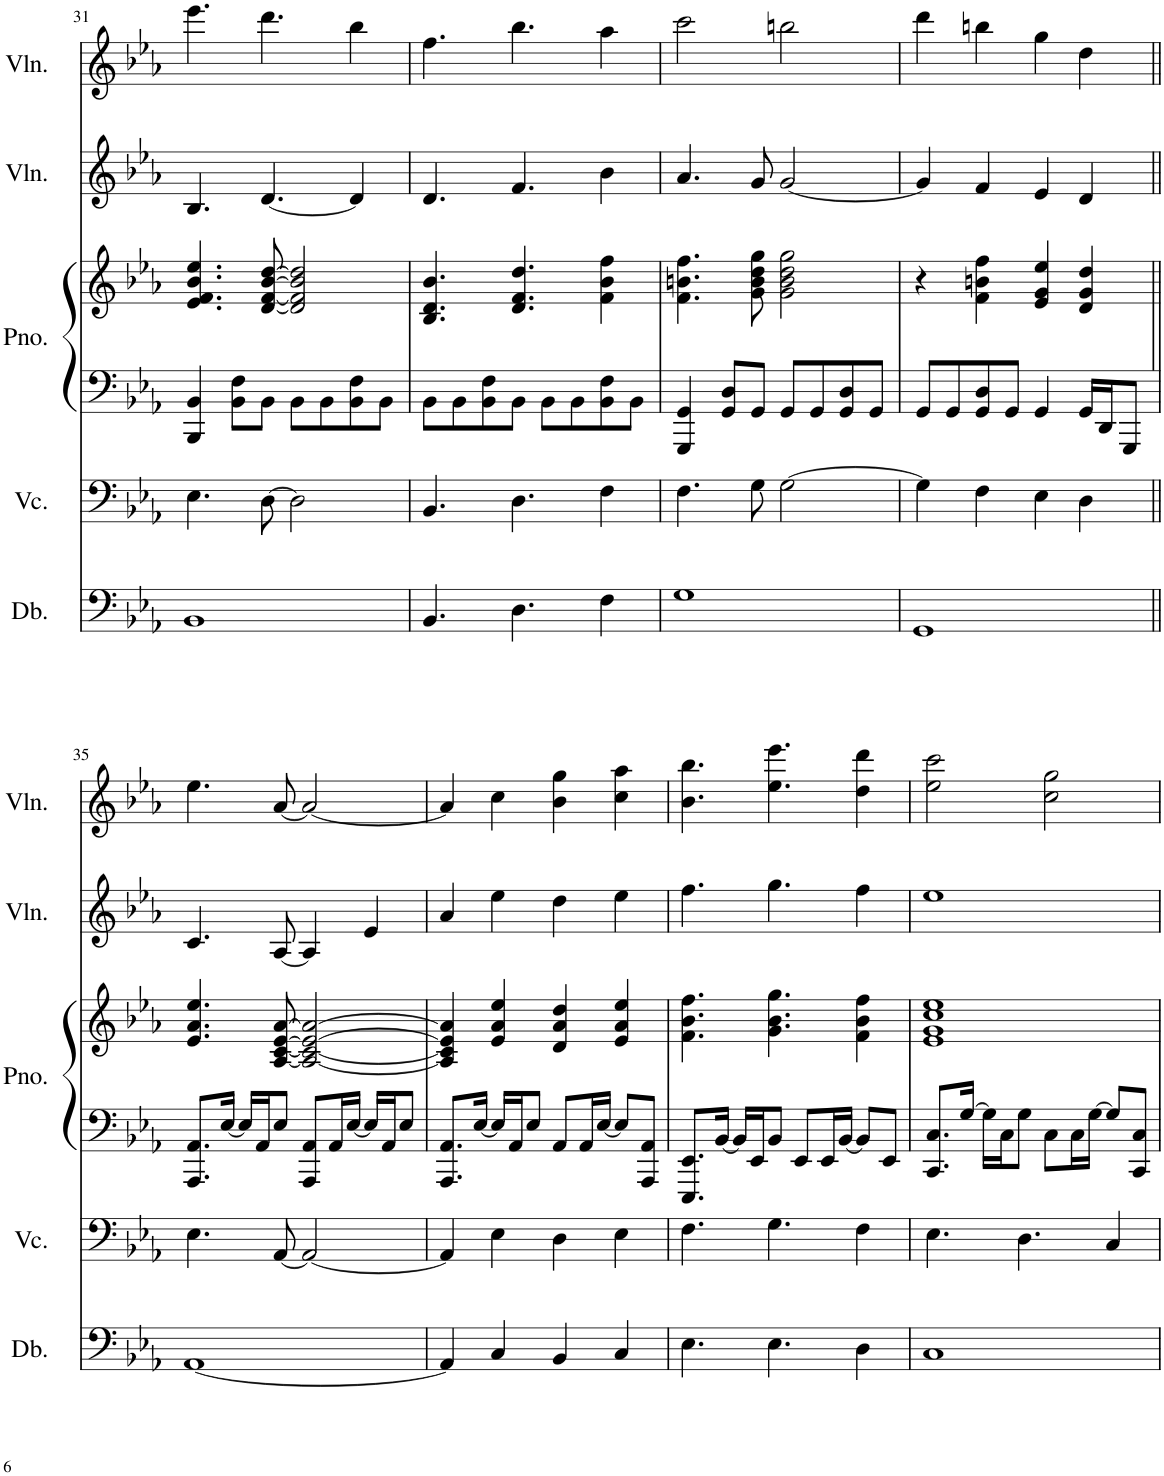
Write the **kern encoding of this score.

**kern	**kern	**kern	**kern	**kern	**kern
*part5	*part4	*part3	*part3	*part2	*part1
*staff6	*staff5	*staff4	*staff3	*staff2	*staff1
*I"Double Bass	*I"Violoncello	*I"Piano	*	*I"Violin	*I"Violin
*I'Db.	*I'Vc.	*I'Pno.	*	*I'Vln.	*I'Vln.
!!LO:PB:g=z
*clefF4	*clefF4	*clefF4	*clefG2	*clefG2	*clefG2
*Trd7c12	*	*	*	*	*
*k[b-e-a-]	*k[b-e-a-]	*k[b-e-a-]	*k[b-e-a-]	*k[b-e-a-]	*k[b-e-a-]
*M4/4	*M4/4	*M4/4	*M4/4	*M4/4	*M4/4
=31	=31	=31	=31	=31	=31
1BB-	4.E-\	4BBB-/ 4BB-/	4.e-/ 4.f/ 4.b-/ 4.ee-/	4.B-/	4.eee-\
.	.	8BB-\ 8F\L	.	.	.
.	[8D\	8BB-\J	[8d/ [8f/ [8b-/ [8dd/	[4.d/	4.ddd\
.	2D\]	8BB-\L	2d/] 2f/] 2b-/] 2dd/]	.	.
.	.	8BB-\	.	.	.
.	.	8BB-\ 8F\	.	4d/]	4bb-\
.	.	8BB-\J	.	.	.
=32	=32	=32	=32	=32	=32
4.BB-/	4.BB-/	8BB-\L	4.B-/ 4.d/ 4.b-/	4.d/	4.ff\
.	.	8BB-\	.	.	.
.	.	8BB-\ 8F\	.	.	.
4.D\	4.D\	8BB-\J	4.d/ 4.f/ 4.dd/	4.f/	4.bb-\
.	.	8BB-\L	.	.	.
.	.	8BB-\	.	.	.
4F\	4F\	8BB-\ 8F\	4f\ 4b-\ 4ff\	4b-\	4aa-\
.	.	8BB-\J	.	.	.
=33	=33	=33	=33	=33	=33
1G	4.F\	4GGG/ 4GG/	4.f\ 4.bn\ 4.ff\	4.a-/	2ccc\
.	.	8GG/ 8D/L	.	.	.
.	8G\	8GG/J	8g\ 8b\ 8dd\ 8gg\	8g/	.
.	[2G\	8GG/L	2g\ 2b\ 2dd\ 2gg\	[2g/	2bbn\
.	.	8GG/	.	.	.
.	.	8GG/ 8D/	.	.	.
.	.	8GG/J	.	.	.
=34	=34	=34	=34	=34	=34
1GG	4G\]	8GG/L	4r	4g/]	4ddd\
.	.	8GG/	.	.	.
.	4F\	8GG/ 8D/	4f\ 4bn\ 4ff\	4f/	4bbn\
.	.	8GG/J	.	.	.
.	4E-\	4GG/	4e-/ 4g/ 4ee-/	4e-/	4gg\
.	4D\	16GG/LL	4d/ 4g/ 4dd/	4d/	4dd\
.	.	16DD/J	.	.	.
.	.	8GGG/J	.	.	.
!!LO:LB:g=z
=35||	=35||	=35||	=35||	=35||	=35||
[1AA-	4.E-\	8.AAA-/ 8.AA-/L	4.e-/ 4.a-/ 4.ee-/	4.c/	4.ee-\
.	.	[16E-/Jk	.	.	.
.	.	16E-/LL]	.	.	.
.	.	16AA-/J	.	.	.
.	[8AA-/	8E-/J	[8A-/ [8c/ [8e-/ [8a-/	[8A-/	[8a-/
.	2AA-/_	8AAA-/ 8AA-/L	2A-/_ 2c/_ 2e-/_ 2a-/_	4A-/]	2a-/_
.	.	16AA-/L	.	.	.
.	.	[16E-/JJ	.	.	.
.	.	16E-/LL]	.	4e-/	.
.	.	16AA-/J	.	.	.
.	.	8E-/J	.	.	.
=36	=36	=36	=36	=36	=36
4AA-/]	4AA-/]	8.AAA-/ 8.AA-/L	4A-/] 4c/] 4e-/] 4a-/]	4a-/	4a-/]
.	.	[16E-/Jk	.	.	.
4C/	4E-\	16E-/LL]	4e-/ 4a-/ 4ee-/	4ee-\	4cc\
.	.	16AA-/J	.	.	.
.	.	8E-/J	.	.	.
4BB-/	4D\	8AA-/L	4d/ 4a-/ 4dd/	4dd\	4b-\ 4gg\
.	.	16AA-/L	.	.	.
.	.	[16E-/JJ	.	.	.
4C/	4E-\	8E-/L]	4e-/ 4a-/ 4ee-/	4ee-\	4cc\ 4aa-\
.	.	8AAA-/ 8AA-/J	.	.	.
=37	=37	=37	=37	=37	=37
4.E-\	4.F\	8.EEE-/ 8.EE-/L	4.f\ 4.b-\ 4.ff\	4.ff\	4.b-\ 4.bb-\
.	.	[16BB-/Jk	.	.	.
.	.	16BB-/LL]	.	.	.
.	.	16EE-/J	.	.	.
4.E-\	4.G\	8BB-/J	4.g\ 4.b-\ 4.gg\	4.gg\	4.ee-\ 4.eee-\
.	.	8EE-/L	.	.	.
.	.	16EE-/L	.	.	.
.	.	[16BB-/JJ	.	.	.
4D\	4F\	8BB-/L]	4f\ 4b-\ 4ff\	4ff\	4dd\ 4ddd\
.	.	8EE-/J	.	.	.
=38	=38	=38	=38	=38	=38
1C	4.E-\	8.CC/ 8.C/L	1e- 1g 1cc 1ee-	1ee-	2ee-\ 2ccc\
.	.	[16G/Jk	.	.	.
.	.	16G\LL]	.	.	.
.	.	16C\J	.	.	.
.	4.D\	8G\J	.	.	.
.	.	8C\L	.	.	2cc\ 2gg\
.	.	16C\L	.	.	.
.	.	[16G\JJ	.	.	.
.	4C/	8G/L]	.	.	.
.	.	8CC/ 8C/J	.	.	.
=	=	=	=	=	=
*-	*-	*-	*-	*-	*-
